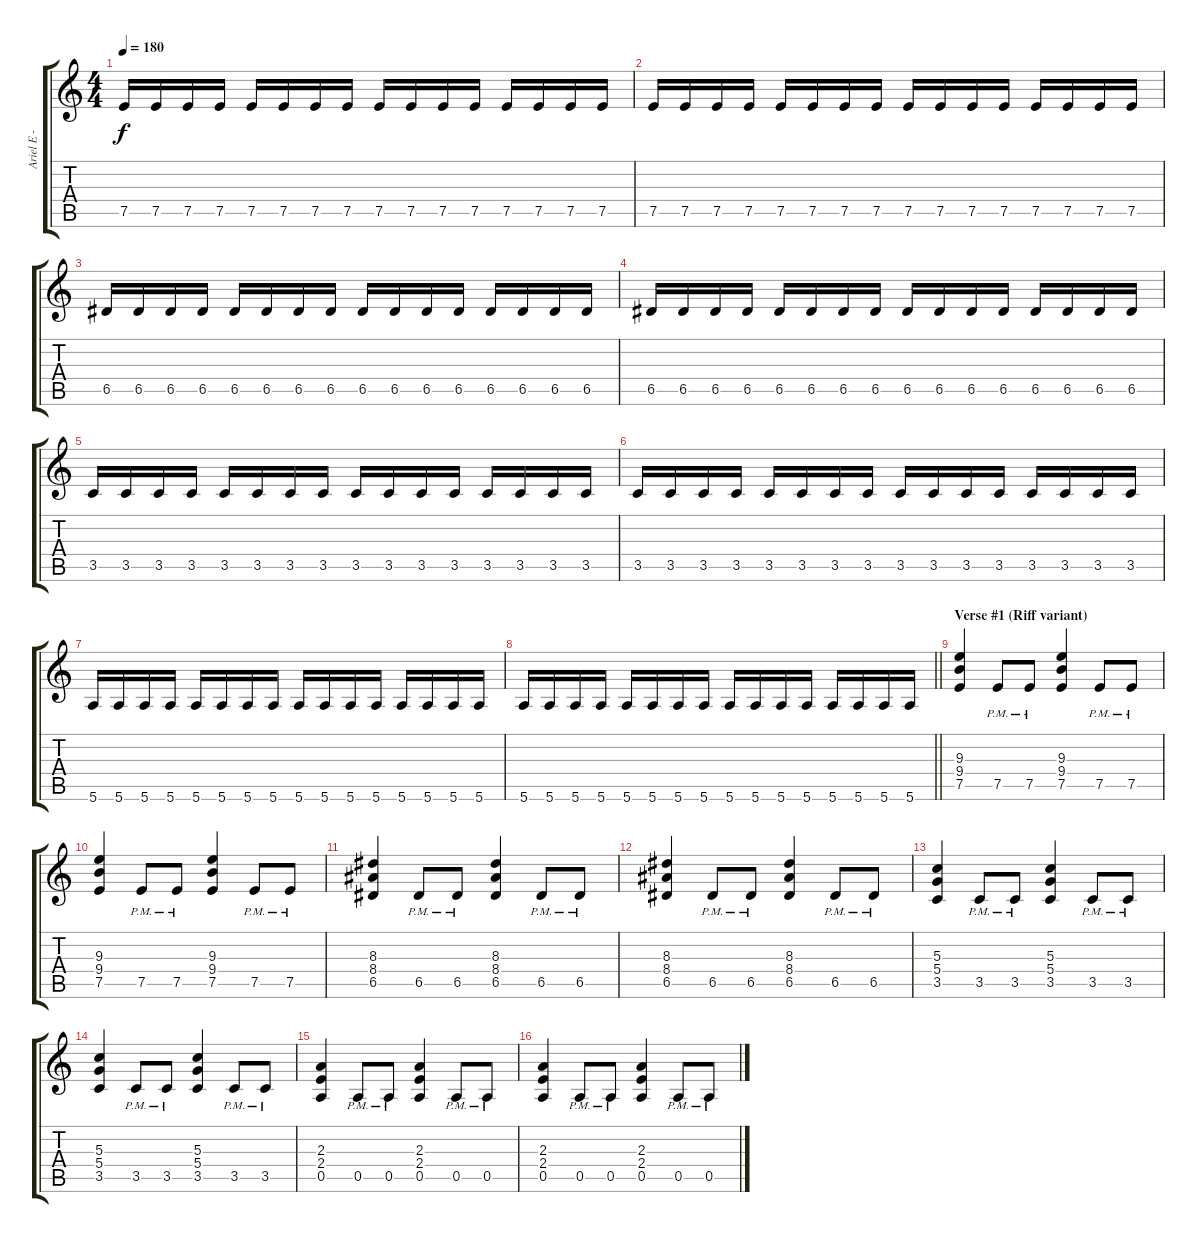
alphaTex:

\track ("Ariel E - Rhythm Guitar" "Ariel E - ") {instrument overdrivenguitar}
\staff {score tabs}
\tuning (E4 B3 G3 D3 A2 E2) {hide}
\ts (4 4)
\tempo 180
\clef g2
\ks c
7.5.16{dy f} 7.5.16 7.5.16 7.5.16 7.5.16 7.5.16 7.5.16 7.5.16 7.5.16 7.5.16 7.5.16 7.5.16 7.5.16 7.5.16 7.5.16 7.5.16 |
7.5.16 7.5.16 7.5.16 7.5.16 7.5.16 7.5.16 7.5.16 7.5.16 7.5.16 7.5.16 7.5.16 7.5.16 7.5.16 7.5.16 7.5.16 7.5.16 |
6.5.16 6.5.16 6.5.16 6.5.16 6.5.16 6.5.16 6.5.16 6.5.16 6.5.16 6.5.16 6.5.16 6.5.16 6.5.16 6.5.16 6.5.16 6.5.16 |
6.5.16 6.5.16 6.5.16 6.5.16 6.5.16 6.5.16 6.5.16 6.5.16 6.5.16 6.5.16 6.5.16 6.5.16 6.5.16 6.5.16 6.5.16 6.5.16 |
3.5.16 3.5.16 3.5.16 3.5.16 3.5.16 3.5.16 3.5.16 3.5.16 3.5.16 3.5.16 3.5.16 3.5.16 3.5.16 3.5.16 3.5.16 3.5.16 |
3.5.16 3.5.16 3.5.16 3.5.16 3.5.16 3.5.16 3.5.16 3.5.16 3.5.16 3.5.16 3.5.16 3.5.16 3.5.16 3.5.16 3.5.16 3.5.16 |
5.6.16 5.6.16 5.6.16 5.6.16 5.6.16 5.6.16 5.6.16 5.6.16 5.6.16 5.6.16 5.6.16 5.6.16 5.6.16 5.6.16 5.6.16 5.6.16 |
\barLineRight lightlight
5.6.16 5.6.16 5.6.16 5.6.16 5.6.16 5.6.16 5.6.16 5.6.16 5.6.16 5.6.16 5.6.16 5.6.16 5.6.16 5.6.16 5.6.16 5.6.16 |
\section ("" "Verse #1 (Riff variant)")
(9.3 9.4 7.5).4 7.5{pm}.8 7.5{pm}.8 (9.3 9.4 7.5).4 7.5{pm}.8 7.5{pm}.8 |
(9.3 9.4 7.5).4 7.5{pm}.8 7.5{pm}.8 (9.3 9.4 7.5).4 7.5{pm}.8 7.5{pm}.8 |
(8.3 8.4 6.5).4 6.5{pm}.8 6.5{pm}.8 (8.3 8.4 6.5).4 6.5{pm}.8 6.5{pm}.8 |
(8.3 8.4 6.5).4 6.5{pm}.8 6.5{pm}.8 (8.3 8.4 6.5).4 6.5{pm}.8 6.5{pm}.8 |
(5.3 5.4 3.5).4 3.5{pm}.8 3.5{pm}.8 (5.3 5.4 3.5).4 3.5{pm}.8 3.5{pm}.8 |
(5.3 5.4 3.5).4 3.5{pm}.8 3.5{pm}.8 (5.3 5.4 3.5).4 3.5{pm}.8 3.5{pm}.8 |
(2.3 2.4 0.5).4 0.5{pm}.8 0.5{pm}.8 (2.3 2.4 0.5).4 0.5{pm}.8 0.5{pm}.8 |
(2.3 2.4 0.5).4 0.5{pm}.8 0.5{pm}.8 (2.3 2.4 0.5).4 0.5{pm}.8 0.5{pm}.8
